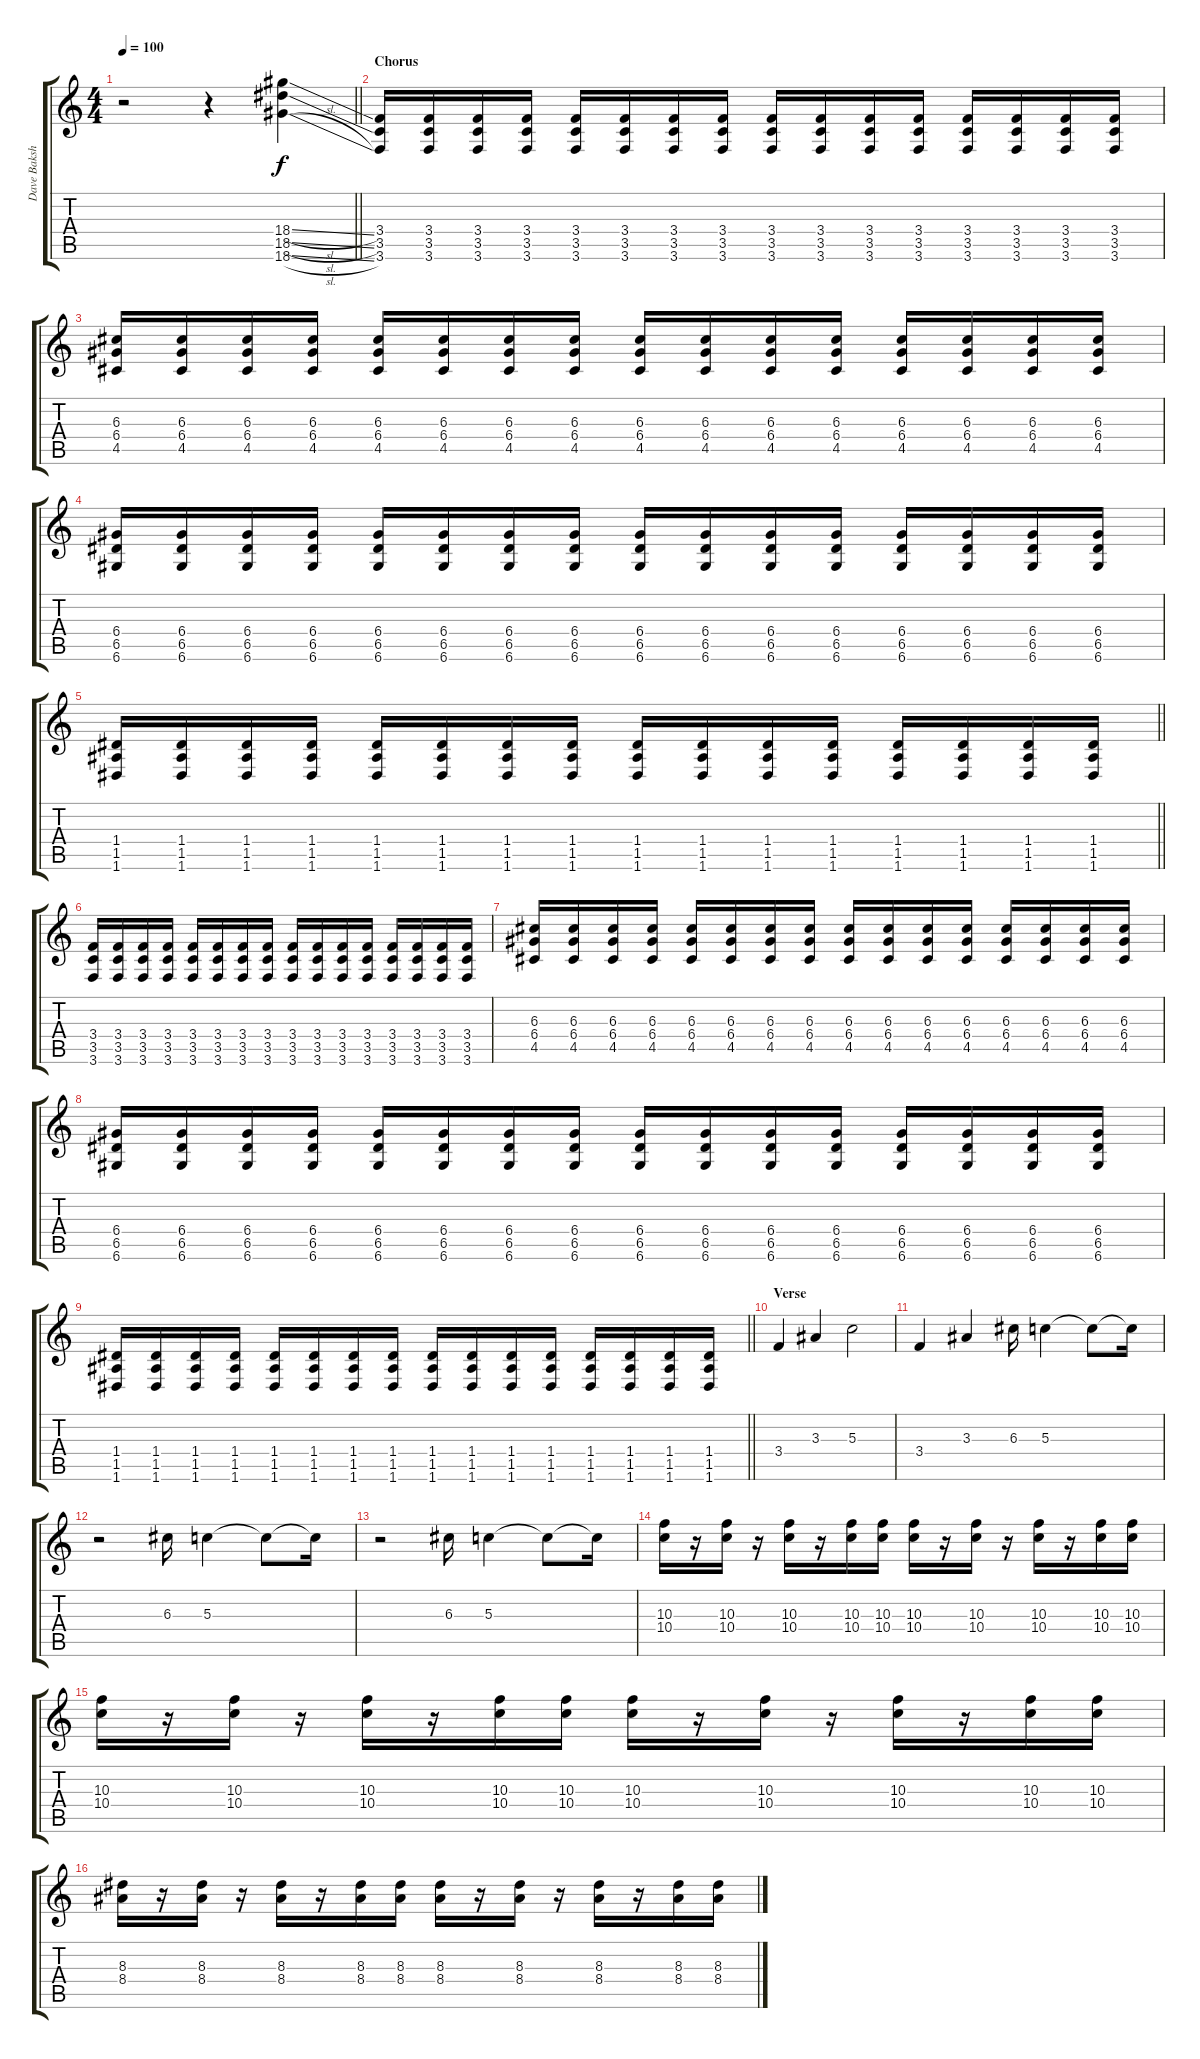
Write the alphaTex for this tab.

\track ("Dave Baksh <Lead Guitar>" "Dave Baksh") {instrument distortionguitar}
\staff {score tabs}
\tuning (E4 B3 G3 D3 A2 D2) {hide}
\ts (4 4)
\tempo 100
\clef g2
\barLineRight lightlight
\ks c
r.2{dy f} r.4 (18.4{sl} 18.5{sl} 18.6{sl}).4 |
\section ("" "Chorus")
(3.4 3.5 3.6).16 (3.4 3.5 3.6).16 (3.4 3.5 3.6).16 (3.4 3.5 3.6).16 (3.4 3.5 3.6).16 (3.4 3.5 3.6).16 (3.4 3.5 3.6).16 (3.4 3.5 3.6).16 (3.4 3.5 3.6).16 (3.4 3.5 3.6).16 (3.4 3.5 3.6).16 (3.4 3.5 3.6).16 (3.4 3.5 3.6).16 (3.4 3.5 3.6).16 (3.4 3.5 3.6).16 (3.4 3.5 3.6).16 |
(6.3 6.4 4.5).16 (6.3 6.4 4.5).16 (6.3 6.4 4.5).16 (6.3 6.4 4.5).16 (6.3 6.4 4.5).16 (6.3 6.4 4.5).16 (6.3 6.4 4.5).16 (6.3 6.4 4.5).16 (6.3 6.4 4.5).16 (6.3 6.4 4.5).16 (6.3 6.4 4.5).16 (6.3 6.4 4.5).16 (6.3 6.4 4.5).16 (6.3 6.4 4.5).16 (6.3 6.4 4.5).16 (6.3 6.4 4.5).16 |
(6.4 6.5 6.6).16 (6.4 6.5 6.6).16 (6.4 6.5 6.6).16 (6.4 6.5 6.6).16 (6.4 6.5 6.6).16 (6.4 6.5 6.6).16 (6.4 6.5 6.6).16 (6.4 6.5 6.6).16 (6.4 6.5 6.6).16 (6.4 6.5 6.6).16 (6.4 6.5 6.6).16 (6.4 6.5 6.6).16 (6.4 6.5 6.6).16 (6.4 6.5 6.6).16 (6.4 6.5 6.6).16 (6.4 6.5 6.6).16 |
\barLineRight lightlight
(1.4 1.5 1.6).16 (1.4 1.5 1.6).16 (1.4 1.5 1.6).16 (1.4 1.5 1.6).16 (1.4 1.5 1.6).16 (1.4 1.5 1.6).16 (1.4 1.5 1.6).16 (1.4 1.5 1.6).16 (1.4 1.5 1.6).16 (1.4 1.5 1.6).16 (1.4 1.5 1.6).16 (1.4 1.5 1.6).16 (1.4 1.5 1.6).16 (1.4 1.5 1.6).16 (1.4 1.5 1.6).16 (1.4 1.5 1.6).16 |
(3.4 3.5 3.6).16 (3.4 3.5 3.6).16 (3.4 3.5 3.6).16 (3.4 3.5 3.6).16 (3.4 3.5 3.6).16 (3.4 3.5 3.6).16 (3.4 3.5 3.6).16 (3.4 3.5 3.6).16 (3.4 3.5 3.6).16 (3.4 3.5 3.6).16 (3.4 3.5 3.6).16 (3.4 3.5 3.6).16 (3.4 3.5 3.6).16 (3.4 3.5 3.6).16 (3.4 3.5 3.6).16 (3.4 3.5 3.6).16 |
(6.3 6.4 4.5).16 (6.3 6.4 4.5).16 (6.3 6.4 4.5).16 (6.3 6.4 4.5).16 (6.3 6.4 4.5).16 (6.3 6.4 4.5).16 (6.3 6.4 4.5).16 (6.3 6.4 4.5).16 (6.3 6.4 4.5).16 (6.3 6.4 4.5).16 (6.3 6.4 4.5).16 (6.3 6.4 4.5).16 (6.3 6.4 4.5).16 (6.3 6.4 4.5).16 (6.3 6.4 4.5).16 (6.3 6.4 4.5).16 |
(6.4 6.5 6.6).16 (6.4 6.5 6.6).16 (6.4 6.5 6.6).16 (6.4 6.5 6.6).16 (6.4 6.5 6.6).16 (6.4 6.5 6.6).16 (6.4 6.5 6.6).16 (6.4 6.5 6.6).16 (6.4 6.5 6.6).16 (6.4 6.5 6.6).16 (6.4 6.5 6.6).16 (6.4 6.5 6.6).16 (6.4 6.5 6.6).16 (6.4 6.5 6.6).16 (6.4 6.5 6.6).16 (6.4 6.5 6.6).16 |
\barLineRight lightlight
(1.4 1.5 1.6).16 (1.4 1.5 1.6).16 (1.4 1.5 1.6).16 (1.4 1.5 1.6).16 (1.4 1.5 1.6).16 (1.4 1.5 1.6).16 (1.4 1.5 1.6).16 (1.4 1.5 1.6).16 (1.4 1.5 1.6).16 (1.4 1.5 1.6).16 (1.4 1.5 1.6).16 (1.4 1.5 1.6).16 (1.4 1.5 1.6).16 (1.4 1.5 1.6).16 (1.4 1.5 1.6).16 (1.4 1.5 1.6).16 |
\section ("" "Verse")
3.4.4 3.3.4 5.3.2 |
3.4.4 3.3.4 6.3.16 5.3.4 5.3{t}.8 5.3{t}.16 |
r.2 6.3.16 5.3.4 5.3{t}.8 5.3{t}.16 |
r.2 6.3.16 5.3.4 5.3{t}.8 5.3{t}.16 |
(10.3 10.4).16 r.16 (10.3 10.4).16 r.16 (10.3 10.4).16 r.16 (10.3 10.4).16 (10.3 10.4).16 (10.3 10.4).16 r.16 (10.3 10.4).16 r.16 (10.3 10.4).16 r.16 (10.3 10.4).16 (10.3 10.4).16 |
(10.3 10.4).16 r.16 (10.3 10.4).16 r.16 (10.3 10.4).16 r.16 (10.3 10.4).16 (10.3 10.4).16 (10.3 10.4).16 r.16 (10.3 10.4).16 r.16 (10.3 10.4).16 r.16 (10.3 10.4).16 (10.3 10.4).16 |
(8.3 8.4).16 r.16 (8.3 8.4).16 r.16 (8.3 8.4).16 r.16 (8.3 8.4).16 (8.3 8.4).16 (8.3 8.4).16 r.16 (8.3 8.4).16 r.16 (8.3 8.4).16 r.16 (8.3 8.4).16 (8.3 8.4).16
